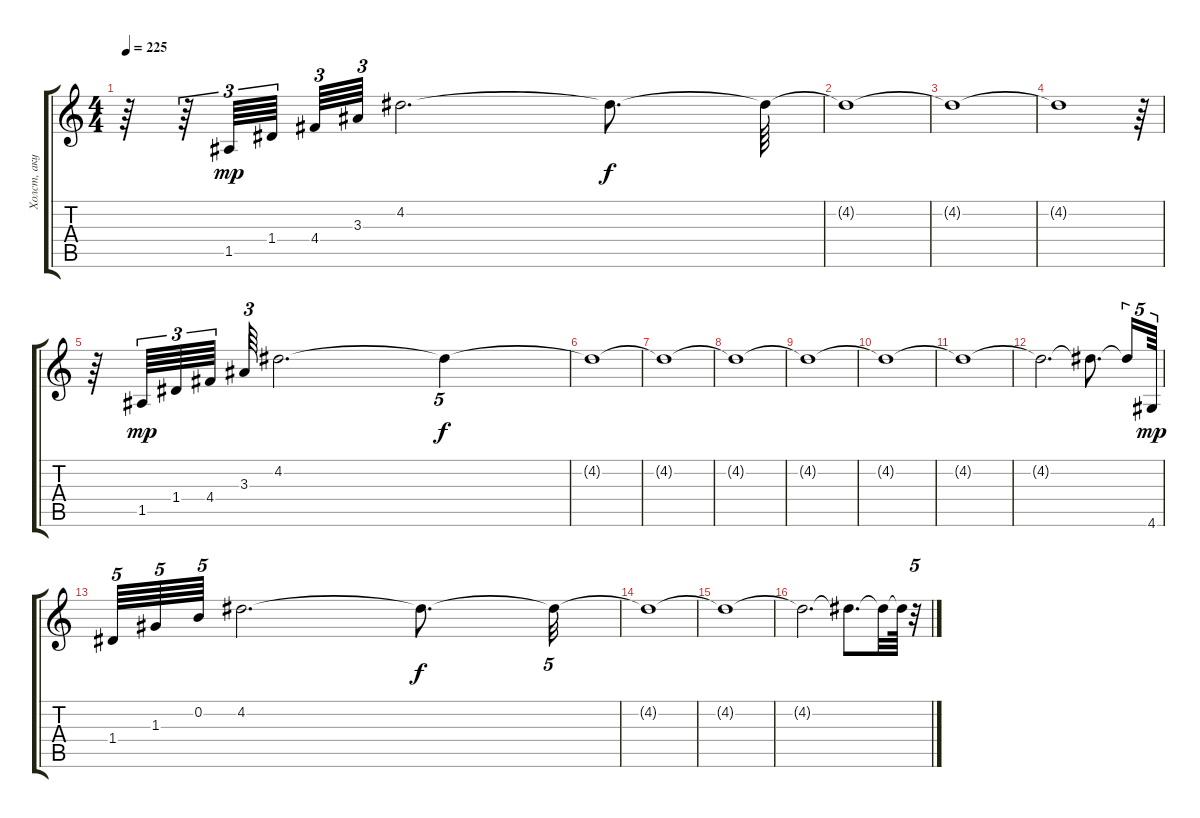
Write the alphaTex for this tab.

\track ("Холст, акустика" "Холст, аку") {instrument acousticguitarsteel}
\staff {score tabs}
\tuning (E4 B3 G3 D3 A2 E2) {hide}
\ts (4 4)
\tempo 225
\clef g2
\ks c
r.64{dy f} r.64{tu (3 2)} 1.5.64{tu (3 2) dy mp} 1.4.64{tu (3 2) beam splitsecondary} 4.4.64{tu (3 2)} 3.3.64{tu (3 2)} 4.2.2{d} 4.2{t}.8{d dy f} 4.2{t}.64 |
4.2{t}.1 |
4.2{t}.1 |
4.2{t}.1 r.64 |
r.64 1.5.64{tu (3 2) dy mp} 1.4.64{tu (3 2)} 4.4.64{tu (3 2) beam splitsecondary} 3.3.64{tu (3 2)} 4.2.2{d} 4.2{t}.4{tu (5 4) dy f} |
4.2{t}.1 |
4.2{t}.1 |
4.2{t}.1 |
4.2{t}.1 |
4.2{t}.1 |
4.2{t}.1 |
4.2{t}.2{d} 4.2{t}.8{d} 4.2{t}.16{tu (5 4)} 4.6.64{tu (5 4) dy mp} |
1.4.64{tu (5 4)} 1.3.64{tu (5 4)} 0.2.64{tu (5 4)} 4.2.2{d} 4.2{t}.8{d dy f} 4.2{t}.32{tu (5 4)} |
4.2{t}.1 |
4.2{t}.1 |
4.2{t}.2{d} 4.2{t}.8{d} 4.2{t}.32 4.2{t}.64 r.32{tu (5 4)}
